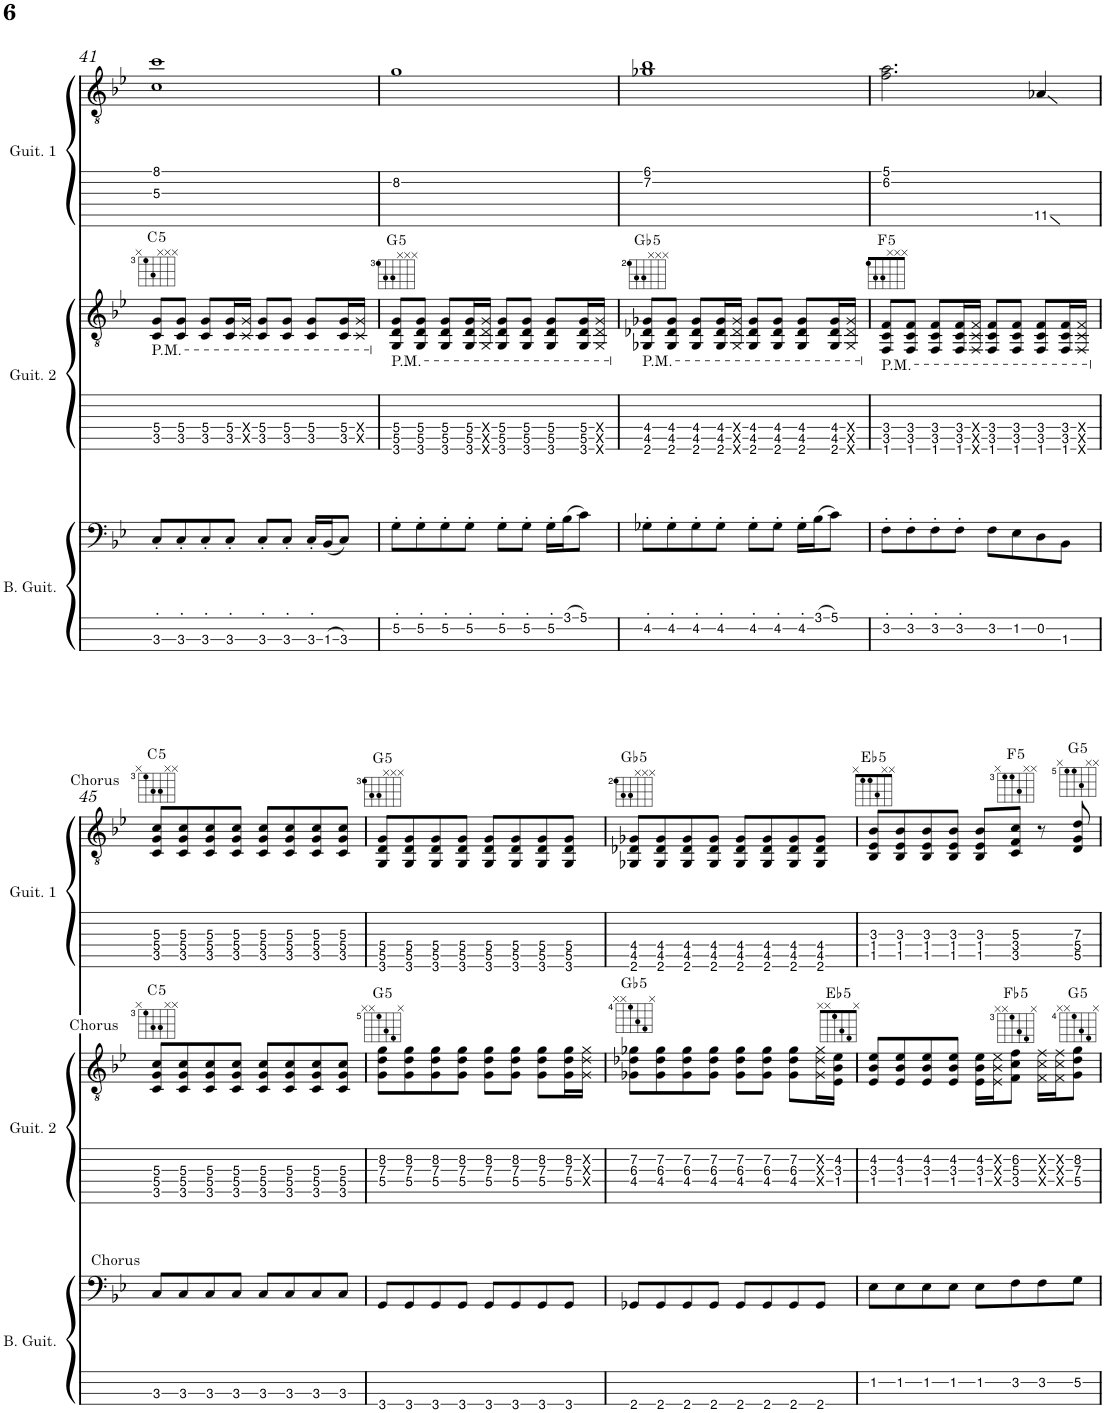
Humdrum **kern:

**kern	**kern	**kern	**kern	**harte	**kern	**kern	**harte
*part3	*part3	*part2	*part2	*part2	*part1	*part1	*part1
*staff6	*staff5	*staff4	*staff3	*	*staff2	*staff1	*
*I"Bass	*	*I"Guitar 2	*	*	*I"Guitar 1	*	*
*	*	*I'Guit. 2	*	*	*I'Guit. 1	*	*
!!LO:PB:g=z
*	*clefF4	*	*clefGv2	*	*	*clefGv2	*
*Trd7c12	*Trd7c12	*	*	*	*	*	*
*k[b-e-]	*k[b-e-]	*k[b-e-]	*k[b-e-]	*	*k[b-e-]	*k[b-e-]	*
*M4/4	*M4/4	*M4/4	*M4/4	*	*M4/4	*M4/4	*
=41	=41	=41	=41	=41	=41	=41	=41
!	!	!	!LO:TX:b:t=P.M.	!LO:H:kt=5	!	!	!
8C'L	8C'/L	8C\ 8G\L	8C/ 8G/L	C:(1,5)	1c 1cc	1c 1cc	.
8C'J	8C'/	8C\ 8G\J	8C/ 8G/J	.	.	.	.
8C'L	8C'/	8C\ 8G\L	8C/ 8G/L	.	.	.	.
8C'J	8C'/J	16C\ 16G\L	16C/ 16G/L	.	.	.	.
.	.	16C\ 16G\JJ	16C/ 16G/JJ	.	.	.	.
8C'L	8C'/L	8C\ 8G\L	8C/ 8G/L	.	.	.	.
8C'J	8C'/J	8C\ 8G\J	8C/ 8G/J	.	.	.	.
16C'LL	16C'/LL	8C\ 8G\L	8C/ 8G/L	.	.	.	.
16BB-J	(16BB-/J	.	.	.	.	.	.
8CJ	8C/J)	16C\ 16G\L	16C/ 16G/L	.	.	.	.
.	.	16C\ 16G\JJ	16C/ 16G/JJ	.	.	.	.
=42	=42	=42	=42	=42	=42	=42	=42
!	!	!	!LO:TX:b:t=P.M.	!LO:H:kt=5	!	!	!
8G'L	8G'\L	8GG\ 8D\ 8G\L	8GG/ 8D/ 8G/L	G:(1,5)	1g	1g	.
8G'J	8G'\	8GG\ 8D\ 8G\J	8GG/ 8D/ 8G/J	.	.	.	.
8G'L	8G'\	8GG\ 8D\ 8G\L	8GG/ 8D/ 8G/L	.	.	.	.
8G'J	8G'\J	16GG\ 16D\ 16G\L	16GG/ 16D/ 16G/L	.	.	.	.
.	.	16GG\ 16D\ 16G\JJ	16GG/ 16D/ 16G/JJ	.	.	.	.
8G'L	8G'\L	8GG\ 8D\ 8G\L	8GG/ 8D/ 8G/L	.	.	.	.
8G'J	8G'\J	8GG\ 8D\ 8G\J	8GG/ 8D/ 8G/J	.	.	.	.
16G'LL	16G'\LL	8GG\ 8D\ 8G\L	8GG/ 8D/ 8G/L	.	.	.	.
16B-J	(16B-\J	.	.	.	.	.	.
8cJ	8c\J)	16GG\ 16D\ 16G\L	16GG/ 16D/ 16G/L	.	.	.	.
.	.	16GG\ 16D\ 16G\JJ	16GG/ 16D/ 16G/JJ	.	.	.	.
=43	=43	=43	=43	=43	=43	=43	=43
!	!	!	!LO:TX:b:t=P.M.	!LO:H:kt=5	!	!	!
8G-X'L	8G-X'\L	8GG-X\ 8D-X\ 8G-X\L	8GG-X/ 8D-X/ 8G-X/L	Gb:(1,5)	1g-X 1b-	1g-X 1b-	.
8G-'J	8G-'\	8GG-\ 8D-\ 8G-\J	8GG-/ 8D-/ 8G-/J	.	.	.	.
8G-'L	8G-'\	8GG-\ 8D-\ 8G-\L	8GG-/ 8D-/ 8G-/L	.	.	.	.
8G-'J	8G-'\J	16GG-\ 16D-\ 16G-\L	16GG-/ 16D-/ 16G-/L	.	.	.	.
.	.	16GG-\ 16D-\ 16G-\JJ	16GG-/ 16D-/ 16G-/JJ	.	.	.	.
8G-'L	8G-'\L	8GG-\ 8D-\ 8G-\L	8GG-/ 8D-/ 8G-/L	.	.	.	.
8G-'J	8G-'\J	8GG-\ 8D-\ 8G-\J	8GG-/ 8D-/ 8G-/J	.	.	.	.
16G-'LL	16G-'\LL	8GG-\ 8D-\ 8G-\L	8GG-/ 8D-/ 8G-/L	.	.	.	.
16B-J	(16B-\J	.	.	.	.	.	.
8cJ	8c\J)	16GG-\ 16D-\ 16G-\L	16GG-/ 16D-/ 16G-/L	.	.	.	.
.	.	16GG-\ 16D-\ 16G-\JJ	16GG-/ 16D-/ 16G-/JJ	.	.	.	.
=44	=44	=44	=44	=44	=44	=44	=44
!	!	!	!LO:TX:b:t=P.M.	!LO:H:kt=5	!	!	!
8F'L	8F'\L	8FF\ 8C\ 8F\L	8FF/ 8C/ 8F/L	F:(1,5)	2.f 2.a	2.f\ 2.a\	.
8F'J	8F'\	8FF\ 8C\ 8F\J	8FF/ 8C/ 8F/J	.	.	.	.
8F'L	8F'\	8FF\ 8C\ 8F\L	8FF/ 8C/ 8F/L	.	.	.	.
8F'J	8F'\J	16FF\ 16C\ 16F\L	16FF/ 16C/ 16F/L	.	.	.	.
.	.	16FF\ 16C\ 16F\JJ	16FF/ 16C/ 16F/JJ	.	.	.	.
8FL	8F\L	8FF\ 8C\ 8F\L	8FF/ 8C/ 8F/L	.	.	.	.
8E-J	8E-\	8FF\ 8C\ 8F\J	8FF/ 8C/ 8F/J	.	.	.	.
8DL	8D\	8FF\ 8C\ 8F\L	8FF/ 8C/ 8F/L	.	4A-	4A-X/	.
8BB-J	8BB-\J	16FF\ 16C\ 16F\L	16FF/ 16C/ 16F/L	.	.	.	.
.	.	16FF\ 16C\ 16F\JJ	16FF/ 16C/ 16F/JJ	.	.	.	.
!!LO:LB:g=z
=45	=45	=45	=45	=45	=45	=45	=45
!	!	!	!	!	!	!LO:TX:a:t=Chorus	!
!	!	!	!LO:TX:a:t=Chorus	!	!	!	!
!	!LO:TX:a:t=Chorus	!	!	!LO:H:kt=5	!	!	!LO:H:kt=5
8CL	8C/L	8C\ 8G\ 8c\L	8C/ 8G/ 8c/L	C:(1,5)	8C\ 8G\ 8c\L	8C/ 8G/ 8c/L	C:(1,5)
8CJ	8C/	8C\ 8G\ 8c\J	8C/ 8G/ 8c/	.	8C\ 8G\ 8c\J	8C/ 8G/ 8c/	.
8CL	8C/	8C\ 8G\ 8c\L	8C/ 8G/ 8c/	.	8C\ 8G\ 8c\L	8C/ 8G/ 8c/	.
8CJ	8C/J	8C\ 8G\ 8c\J	8C/ 8G/ 8c/J	.	8C\ 8G\ 8c\J	8C/ 8G/ 8c/J	.
8CL	8C/L	8C\ 8G\ 8c\L	8C/ 8G/ 8c/L	.	8C\ 8G\ 8c\L	8C/ 8G/ 8c/L	.
8CJ	8C/	8C\ 8G\ 8c\J	8C/ 8G/ 8c/	.	8C\ 8G\ 8c\J	8C/ 8G/ 8c/	.
8CL	8C/	8C\ 8G\ 8c\L	8C/ 8G/ 8c/	.	8C\ 8G\ 8c\L	8C/ 8G/ 8c/	.
8CJ	8C/J	8C\ 8G\ 8c\J	8C/ 8G/ 8c/J	.	8C\ 8G\ 8c\J	8C/ 8G/ 8c/J	.
=46	=46	=46	=46	=46	=46	=46	=46
!	!	!	!	!LO:H:kt=5	!	!	!LO:H:kt=5
8GGL	8GG/L	8G\ 8d\ 8g\L	8G\ 8d\ 8g\L	G:(1,5)	8GG\ 8D\ 8G\L	8GG/ 8D/ 8G/L	G:(1,5)
8GGJ	8GG/	8G\ 8d\ 8g\J	8G\ 8d\ 8g\	.	8GG\ 8D\ 8G\J	8GG/ 8D/ 8G/	.
8GGL	8GG/	8G\ 8d\ 8g\L	8G\ 8d\ 8g\	.	8GG\ 8D\ 8G\L	8GG/ 8D/ 8G/	.
8GGJ	8GG/J	8G\ 8d\ 8g\J	8G\ 8d\ 8g\J	.	8GG\ 8D\ 8G\J	8GG/ 8D/ 8G/J	.
8GGL	8GG/L	8G\ 8d\ 8g\L	8G\ 8d\ 8g\L	.	8GG\ 8D\ 8G\L	8GG/ 8D/ 8G/L	.
8GGJ	8GG/	8G\ 8d\ 8g\J	8G\ 8d\ 8g\J	.	8GG\ 8D\ 8G\J	8GG/ 8D/ 8G/	.
8GGL	8GG/	8G\ 8d\ 8g\L	8G\ 8d\ 8g\L	.	8GG\ 8D\ 8G\L	8GG/ 8D/ 8G/	.
8GGJ	8GG/J	16G\ 16d\ 16g\L	16G\ 16d\ 16g\L	.	8GG\ 8D\ 8G\J	8GG/ 8D/ 8G/J	.
.	.	16G\ 16d\ 16g\JJ	16G\ 16d\ 16g\JJ	.	.	.	.
=47	=47	=47	=47	=47	=47	=47	=47
!	!	!	!	!LO:H:kt=5	!	!	!LO:H:kt=5
8GG-L	8GG-X/L	8G-X\ 8d-X\ 8g-X\L	8G-X\ 8d-X\ 8g-X\L	Gb:(1,5)	8GG-X\ 8D-X\ 8G-X\L	8GG-X/ 8D-X/ 8G-X/L	Gb:(1,5)
8GG-J	8GG-/	8G-\ 8d-\ 8g-\J	8G-\ 8d-\ 8g-\	.	8GG-\ 8D-\ 8G-\J	8GG-/ 8D-/ 8G-/	.
8GG-L	8GG-/	8G-\ 8d-\ 8g-\L	8G-\ 8d-\ 8g-\	.	8GG-\ 8D-\ 8G-\L	8GG-/ 8D-/ 8G-/	.
8GG-J	8GG-/J	8G-\ 8d-\ 8g-\J	8G-\ 8d-\ 8g-\J	.	8GG-\ 8D-\ 8G-\J	8GG-/ 8D-/ 8G-/J	.
8GG-L	8GG-/L	8G-\ 8d-\ 8g-\L	8G-\ 8d-\ 8g-\L	.	8GG-\ 8D-\ 8G-\L	8GG-/ 8D-/ 8G-/L	.
8GG-J	8GG-/	8G-\ 8d-\ 8g-\J	8G-\ 8d-\ 8g-\J	.	8GG-\ 8D-\ 8G-\J	8GG-/ 8D-/ 8G-/	.
8GG-L	8GG-/	8G-\ 8d-\ 8g-\L	8G-\ 8d-\ 8g-\L	.	8GG-\ 8D-\ 8G-\L	8GG-/ 8D-/ 8G-/	.
8GG-J	8GG-/J	16G-\ 16d-\ 16g-\L	16G-\ 16d-\ 16g-\L	.	8GG-\ 8D-\ 8G-\J	8GG-/ 8D-/ 8G-/J	.
!	!	!	!	!LO:H:kt=5	!	!	!
.	.	16E-\ 16B-\ 16e-\JJ	16E-\ 16B-\ 16e-\JJ	Eb:(1,5)	.	.	.
=48	=48	=48	=48	=48	=48	=48	=48
!	!	!	!	!	!	!	!LO:H:kt=5
8E-L	8E-\L	8E-\ 8B-\ 8e-\L	8E-/ 8B-/ 8e-/L	.	8BB-\ 8E-\ 8B-\L	8BB-/ 8E-/ 8B-/L	Eb:(1,5)
8E-J	8E-\	8E-\ 8B-\ 8e-\J	8E-/ 8B-/ 8e-/	.	8BB-\ 8E-\ 8B-\J	8BB-/ 8E-/ 8B-/	.
8E-L	8E-\	8E-\ 8B-\ 8e-\L	8E-/ 8B-/ 8e-/	.	8BB-\ 8E-\ 8B-\L	8BB-/ 8E-/ 8B-/	.
8E-J	8E-\J	8E-\ 8B-\ 8e-\J	8E-/ 8B-/ 8e-/J	.	8BB-\ 8E-\ 8B-\J	8BB-/ 8E-/ 8B-/J	.
8E-L	8E-\L	16E-\ 16B-\ 16e-\LL	16E-\ 16B-\ 16e-\LL	.	8BB-\ 8E-\ 8B-\L	8BB-/ 8E-/ 8B-/L	.
.	.	16E-\ 16B-\ 16e-\J	16E-\ 16B-\ 16e-\J	.	.	.	.
!	!	!	!	!LO:H:kt=5	!	!	!LO:H:kt=5
8FJ	8F\	8F\ 8c\ 8f\J	8F\ 8c\ 8f\J	Fb:(1,5)	8C\ 8F\ 8c\J	8C/ 8F/ 8c/J	F:(1,5)
8FL	8F\	16F\ 16c\ 16f\LL	16F\ 16c\ 16f\LL	.	8r	8r	.
.	.	16F\ 16c\ 16f\J	16F\ 16c\ 16f\J	.	.	.	.
!	!	!	!	!LO:H:kt=5	!	!	!LO:H:kt=5
8GJ	8G\J	8G\ 8d\ 8g\J	8G\ 8d\ 8g\J	G:(1,5)	8D 8G 8d	8D/ 8G/ 8d/	G:(1,5)
=	=	=	=	=	=	=	=
*-	*-	*-	*-	*-	*-	*-	*-
